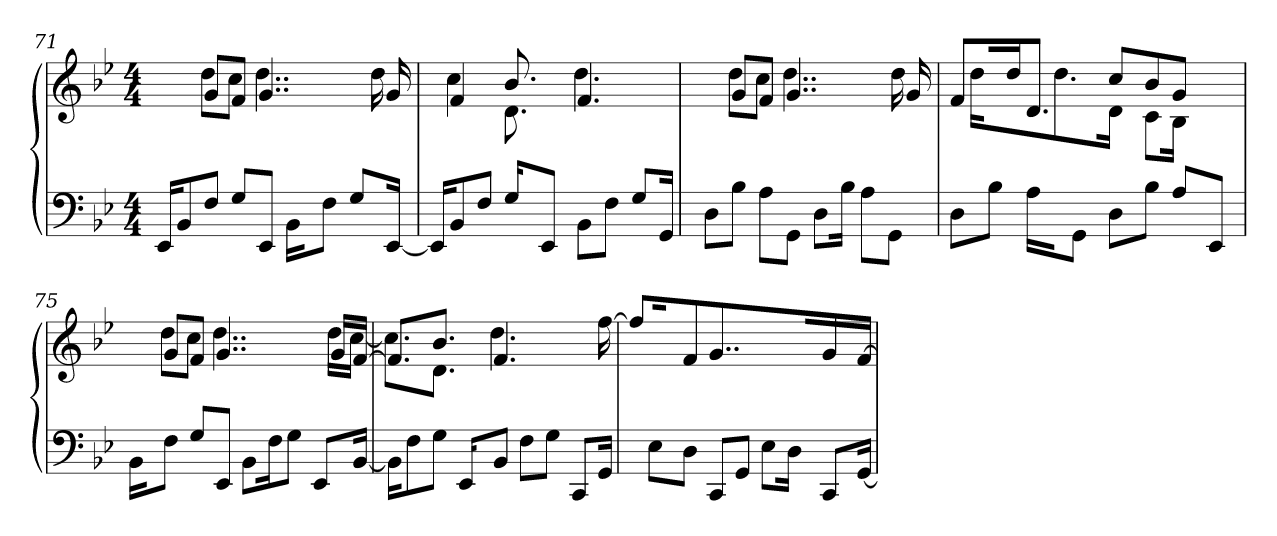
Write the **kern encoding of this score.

**kern	**kern
*part2	*part1
*staff2	*staff1
*clefF4	*clefG2
*k[b-e-]	*k[b-e-]
*g:	*g:
*M4/4	*M4/4
=71	=71
*	*^
16EE-KL	8.ryy	8.ryy
8BB-	.	.
8FJ	8gL	8ddL
8GL	8fJ	8ccJ
8EE-J	4..g	4..dd
16BB-KL	.	.
16ryy	.	.
8FJ	.	.
8GL	.	.
.	16ryy	16ryy
[16EE-Jk	16g	16dd
=72	=72	=72
16EE-KL]	16ryy	16ryy
8BB-	4f	4cc
8FJ	.	.
16GKL	8.b-	8.d
16ryy	.	.
8EE-J	.	.
.	16ryy	16ryy
8BB-L	4.f	4.dd
8FJ	.	.
8GL	.	.
16GGJk	16ryy	16ryy
=73	=73	=73
16ryy	8.ryy	8.ryy
8DL	.	.
8B-J	8gL	8ddL
8AL	8fJ	8ccJ
8GGJ	4..g	4..dd
8DL	.	.
16B-Jk	.	.
8AL	.	.
8GGJ	16ryy	16ryy
.	16g	16dd
=74	=74	=74
8DL	8fL	16ryy
.	.	16ddKL
8B-J	16ryy	8.ryy
.	16ddk	.
16AKL	8.dJ	.
16ryy	.	8.dd
8GGJ	.	.
.	16ryy	.
8DL	8ccL	16dJk
.	.	16ryy
8B-J	8b-	8cL
8AL	8gJ	16B-Jk
.	.	8ryy
8EE-J	8ryy	.
.	.	16ryy
=75	=75	=75
16BB-KL	8ryy	8ryy
16ryy	.	.
8FJ	8gL	8ddL
8GL	8fJ	8ccJ
8EE-J	4..g	4..dd
8BB-L	.	.
16FK	.	.
8GJ	.	.
8EE-L	16ryy	16ryy
.	16gLL	16ddLL
[16BB-Jk	[16fJJ	[16ccJJ
=76	=76	=76
16BB-KL]	8.fL]	8.ccL]
8F	.	.
8GJ	8.b-J	8.dJ
16EE-KL	.	.
16ryy	16ryy	16ryy
8BB-J	4.f	4.dd
8FL	.	.
8GJ	.	.
8CCL	8ryy	8.ryy
16GGJk	[16ff	.
=77	=77	=77
16ryy	8ffL]	16ryy
8E-L	.	8gL
.	16ryy	.
8DJ	8fJ	8ddJ
8CCL	4..g	4..dd
8GGJ	.	.
8E-L	.	.
16DJk	.	.
16ryy	16ryy	16ryy
8CCL	16gKL	16ddKL
.	16ryy	16ryy
[16GGJk	[16fJJ	16ddJJ
*	*v	*v
=	=
*-	*-
